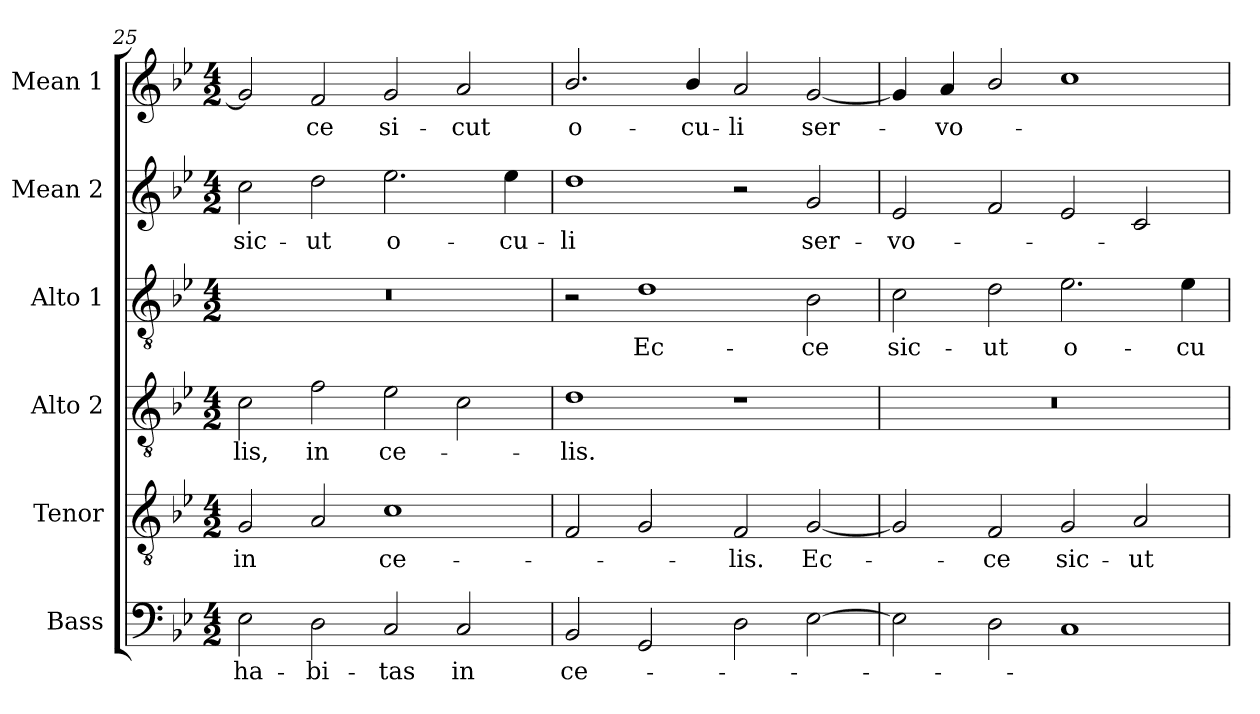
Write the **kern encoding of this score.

**kern	**text	**kern	**text	**kern	**text	**kern	**text	**kern	**text	**kern	**text
*part6	*part6	*part5	*part5	*part4	*part4	*part3	*part3	*part2	*part2	*part1	*part1
*staff6	*staff6	*staff5	*staff5	*staff4	*staff4	*staff3	*staff3	*staff2	*staff2	*staff1	*staff1
*I"Bass	*	*I"Tenor	*	*I"Alto 2	*	*I"Alto 1	*	*I"Mean 2	*	*I"Mean 1	*
*I'B.	*	*I'T.	*	*I'A2.	*	*I'A1	*	*I'M2.	*	*I'M1.	*
!!LO:LB:g=z
*clefF4	*	*clefGv2	*	*clefGv2	*	*clefGv2	*	*clefG2	*	*clefG2	*
*	*	*ITrd7c12	*	*ITrd7c12	*	*ITrd7c12	*	*	*	*	*
*k[b-e-]	*	*k[b-e-]	*	*k[b-e-]	*	*k[b-e-]	*	*k[b-e-]	*	*k[b-e-]	*
*g:	*	*g:	*	*g:	*	*g:	*	*g:	*	*g:	*
*M4/2	*	*M4/2	*	*M4/2	*	*M4/2	*	*M4/2	*	*M4/2	*
=25	=25	=25	=25	=25	=25	=25	=25	=25	=25	=25	=25
!	!LO:LY:b:color=#000000	!	!	!	!	!	!	!	!	!	!
!	!	!	!LO:LY:b:color=#000000	!	!	!	!	!	!	!	!
!	!	!	!	!	!LO:LY:b:color=#000000	!LO:N:vis=1	!	!	!	!	!
!	!	!	!	!	!	!	!	!	!LO:LY:b:color=#000000	!	!
2E-i\	ha-	2GGi/	in	2Ci\	-lis,	0r	.	2cci\	sic-	2gi/]	.
!	!LO:LY:b:color=#000000	!	!	!	!	!	!	!	!	!	!
!	!	!	!	!	!LO:LY:b:color=#000000	!	!	!	!	!	!
!	!	!	!	!	!	!	!	!	!LO:LY:b:color=#000000	!	!
!	!	!	!	!	!	!	!	!	!	!	!LO:LY:b:color=#000000
2Di\	-bi-	2AAi/	.	2Fi\	in	.	.	2ddi\	-ut	2fi/	-ce
!	!LO:LY:b:color=#000000	!	!	!	!	!	!	!	!	!	!
!	!	!	!LO:LY:b:color=#000000	!	!	!	!	!	!	!	!
!	!	!	!	!	!LO:LY:b:color=#000000	!	!	!	!	!	!
!	!	!	!	!	!	!	!	!	!LO:LY:b:color=#000000	!	!
!	!	!	!	!	!	!	!	!	!	!	!LO:LY:b:color=#000000
2Ci/	-tas	1Ci	ce-	2E-i\	ce-	.	.	2.ee-i\	o-	2gi/	si-
!	!LO:LY:b:color=#000000	!	!	!	!	!	!	!	!	!	!
!	!	!	!	!	!	!	!	!	!	!	!LO:LY:b:color=#000000
2Ci/	in	.	.	2Ci\	.	.	.	.	.	2ai/	-cut
!	!	!	!	!	!	!	!	!	!LO:LY:b:color=#000000	!	!
.	.	.	.	.	.	.	.	4ee-i\	-cu-	.	.
=26	=26	=26	=26	=26	=26	=26	=26	=26	=26	=26	=26
!	!LO:LY:b:color=#000000	!	!	!	!	!	!	!	!	!	!
!	!	!	!	!	!LO:LY:b:color=#000000	!	!	!	!	!	!
!	!	!	!	!	!	!	!	!	!LO:LY:b:color=#000000	!	!
!	!	!	!	!	!	!	!	!	!	!	!LO:LY:b:color=#000000
2BB-i/	ce-	2FFi/	.	1Di	-lis.	2r	.	1ddi	-li	2.b-i/	o-
!	!	!	!	!	!	!	!LO:LY:b:color=#000000	!	!	!	!
2GGi/	.	2GGi/	.	.	.	1Di	Ec-	.	.	.	.
!	!	!	!	!	!	!	!	!	!	!	!LO:LY:b:color=#000000
.	.	.	.	.	.	.	.	.	.	4b-i/	-cu-
!	!	!	!LO:LY:b:color=#000000	!	!	!	!	!	!	!	!
!	!	!	!	!	!	!	!	!	!	!	!LO:LY:b:color=#000000
2Di\	.	2FFi/	-lis.	1r	.	.	.	2r	.	2ai/	-li
!	!	!	!LO:LY:b:color=#000000	!	!	!	!	!	!	!	!
!	!	!	!	!	!	!	!LO:LY:b:color=#000000	!	!	!	!
!	!	!	!	!	!	!	!	!	!LO:LY:b:color=#000000	!	!
!	!	!	!	!	!	!	!	!	!	!	!LO:LY:b:color=#000000
[>2E-i\	.	[<2GGi/	Ec-	.	.	2BB-i\	-ce	2gi/	ser-	[<2gi/	ser-
=27	=27	=27	=27	=27	=27	=27	=27	=27	=27	=27	=27
!	!	!	!	!LO:N:vis=1	!	!	!	!	!	!	!
!	!	!	!	!	!	!	!LO:LY:b:color=#000000	!	!	!	!
!	!	!	!	!	!	!	!	!	!LO:LY:b:color=#000000	!	!
2E-i\]	.	2GGi/]	.	0r	.	2Ci\	sic-	2e-i/	-vo-	4gi/]	.
!	!	!	!	!	!	!	!	!	!	!	!LO:LY:b:color=#000000
.	.	.	.	.	.	.	.	.	.	4ai/	-vo-
!	!	!	!LO:LY:b:color=#000000	!	!	!	!	!	!	!	!
!	!	!	!	!	!	!	!LO:LY:b:color=#000000	!	!	!	!
2Di\	.	2FFi/	-ce	.	.	2Di\	-ut	2fi/	.	2b-i/	.
!	!	!	!LO:LY:b:color=#000000	!	!	!	!	!	!	!	!
!	!	!	!	!	!	!	!LO:LY:b:color=#000000	!	!	!	!
1Ci	.	2GGi/	sic-	.	.	2.E-i\	o-	2e-i/	.	1cci	.
!	!	!	!LO:LY:b:color=#000000	!	!	!	!	!	!	!	!
.	.	2AAi/	-ut	.	.	.	.	2ci/	.	.	.
!	!	!	!	!	!	!	!LO:LY:b:color=#000000	!	!	!	!
.	.	.	.	.	.	4E-i\	-cu-	.	.	.	.
=	=	=	=	=	=	=	=	=	=	=	=
*-	*-	*-	*-	*-	*-	*-	*-	*-	*-	*-	*-
